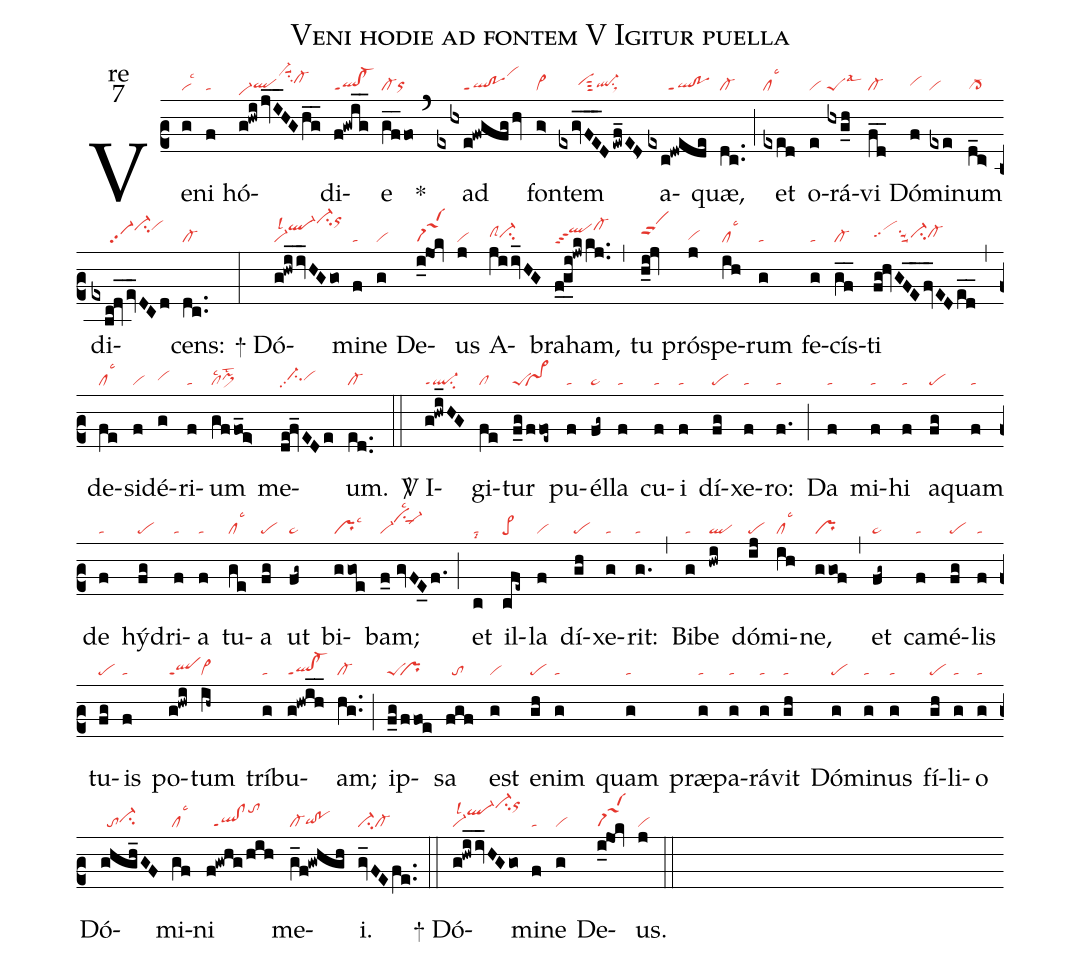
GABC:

name:Veni hodie ad fontem V Igitur puella;
office-part:re;
mode:7;
nabc-lines:1;
%%
(c2) Ve(g|vilsc3)ni(f|ta) hó(g!hwi/jvI__HGhg__|vi-hdqlhgvi-hlsuu1su2cl-hi)di(f!gwig__|ql!cl-ppt1)e(gf__fo|cl-orhg) <sp>*</sp>(`) ad(exhxe!fwgfg/hv|////////ql!poppt1vihl) fon(g>|vi>)tem(exgvFE___D/Ewf_ED>|//////vihhsut3ql-hgsu1sux1) a(exc!dwede|//////ql!poppt1)quæ,(dc..|cl-) (;) et(exed|cllsc3) o(e|vi)rá(hxg_h|peSlsal3)vi(fd__|cl-) Dó(f|vihh)mi(exe|vi)num(d_c>|cl->) di(exbc!dv_/ev_DCd|//////vi-pp2ci-hkvihk)cens:(dc..|cl-) (:)
<sp>+</sp> Dó(g!hwi_iv_HGgo|vi-lsl2ql-hkci-hnorhn)mi(f|ta)ne(g|vi) De(i_0@jok|saM4)us(j|vi) A(jiiv_HG|clShhci-hh)braham,(f_0!g_i!jwkkj..|qlhjppt3cl-hk) (,) tu(h_i!jv|scShi) prós(j|vihg)pe(ih|cllsc3)rum(g|ta) fe(g|ta)cís(gf__|cl-)ti(fg!hvGFE__fv_EDed__|vihhpp2su1suu2ci-hhcl-hh) (,) de(fe|cllsc3)si(f|vi)dé(g|vihh)ri(f|ta)um(gffo_e>|cllsc2pi>hhlst2) me(de!fv_EDe|//ci-hhpp2vihh)um.(ed..|cl-) (::)

<sp>V/</sp> I(g!hwi_HG|ql-ppt1su2)gi(fe|cl)tur(f_g/ffoe~|peS``vs>) pu(f|ta)él(fg~|ta>)la(f|ta) cu(f|ta)i(f|ta) dí(fg|pe)xe(f|ta)ro:(f.|ta) (;) Da(f|ta) mi(f|ta)hi(f|ta) a(fg|pe)quam(f|ta) de(f|ta) hý(fg|pe)dri(f|ta)a(f|ta) tu(ge|cllsc3)a(fg|pe) ut(fg~|ta>) bi(ggoe|prlsc3)bam;(f_0//gvFE_0f.|vi-ciShklsc2``vi-hj) (;) et(c|talsi8) il(cfe~|pe>)la(f|vi) dí(gh|pe)xe(g|ta)rit:(g.|ta) (,) Bi(g|ta)be(hwi|ql) dó(ij|pe)mi(ih|cllsc3)ne,(ggof|pr) (,) et(fg~|ta>) ca(f|ta)mé(fg|pe)lis(f|ta) tu(fg|pe)is(f|ta) po(g!hwi|qlppt1)tum(ih~|vi>) trí(g|ta)bu(g!hwih__|ql!cl-ppt1)am;(hg..|cl-) (;) ip(f_g/ffoe|peS``pr)sa(fgf|//to) est(g|vi) e(gh|pe)nim(g|ta) quam(g|ta) præ(g|ta)pa(g|ta)rá(g|ta)vit(gh|ta) Dó(g|pe)mi(g|ta)nus(g|ta) fí(gh|pe)li(g|ta)o(g|ta) Dó(ghgh_GF|//toci-hh)mi(gf|cllsc3)ni(f!gwhg/hih|//ql!clppt1tohl) me(g_f!gwhgh|cl-qihg!pohg)i.(gv_FEfe..|ci-cl-) (::)
<sp>+</sp> Dó(g!hwi_iv_HGgo|vi-lsl2ql-hkci-hnorhn)mi(f|ta)ne(g|vi) De(i_0@jok|saM4)us.(j|vi) (::)
